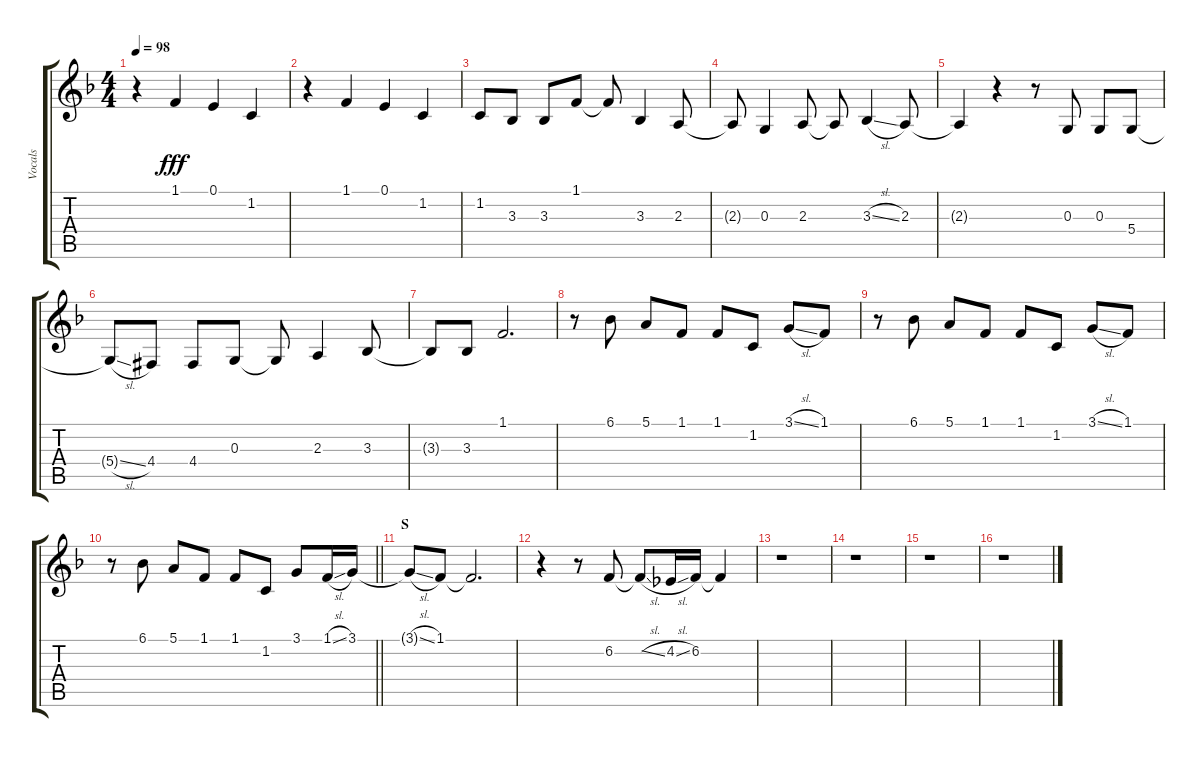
\track ("Vocals" "Vocals") {instrument voiceoohs}
\staff {score tabs}
\tuning (E4 B3 G3 D3 A2 E2) {hide}
\ts (4 4)
\tempo 98
\clef g2
\ks f
r.4{dy fff} 1.1.4 0.1.4 1.2.4 |
r.4 1.1.4 0.1.4 1.2.4 |
1.2.8 3.3.8 3.3.8 1.1.8 1.1{t}.8 3.3.4 2.3.8 |
2.3{t}.8 0.3.4 2.3.8 2.3{t}.8 3.3{sl}.4 2.3.8 |
2.3{t}.4 r.4 r.8 0.3.8 0.3.8 5.4.8 |
5.4{sl t}.8 4.4{acc #}.8 4.4{acc #}.8 0.3.8 0.3{t}.8 2.3.4 3.3.8 |
3.3{t}.8 3.3.8 1.1.2{d} |
r.8 6.1.8 5.1.8 1.1.8 1.1.8 1.2.8 3.1{sl}.8 1.1.8 |
r.8 6.1.8 5.1.8 1.1.8 1.1.8 1.2.8 3.1{sl}.8 1.1.8 |
\barLineRight lightlight
r.8 6.1.8 5.1.8 1.1.8 1.1.8 1.2.8 3.1.8 1.1{sl}.16 3.1.16 |
\section ("" "S")
3.1{sl t}.8 1.1.8 1.1{t}.2{d} |
r.4 r.8 6.2.8 6.2{sl t}.8 4.2{sl}.16 6.2.16 6.2{t}.4 |
r.1 |
r.1 |
r.1 |
r.1
